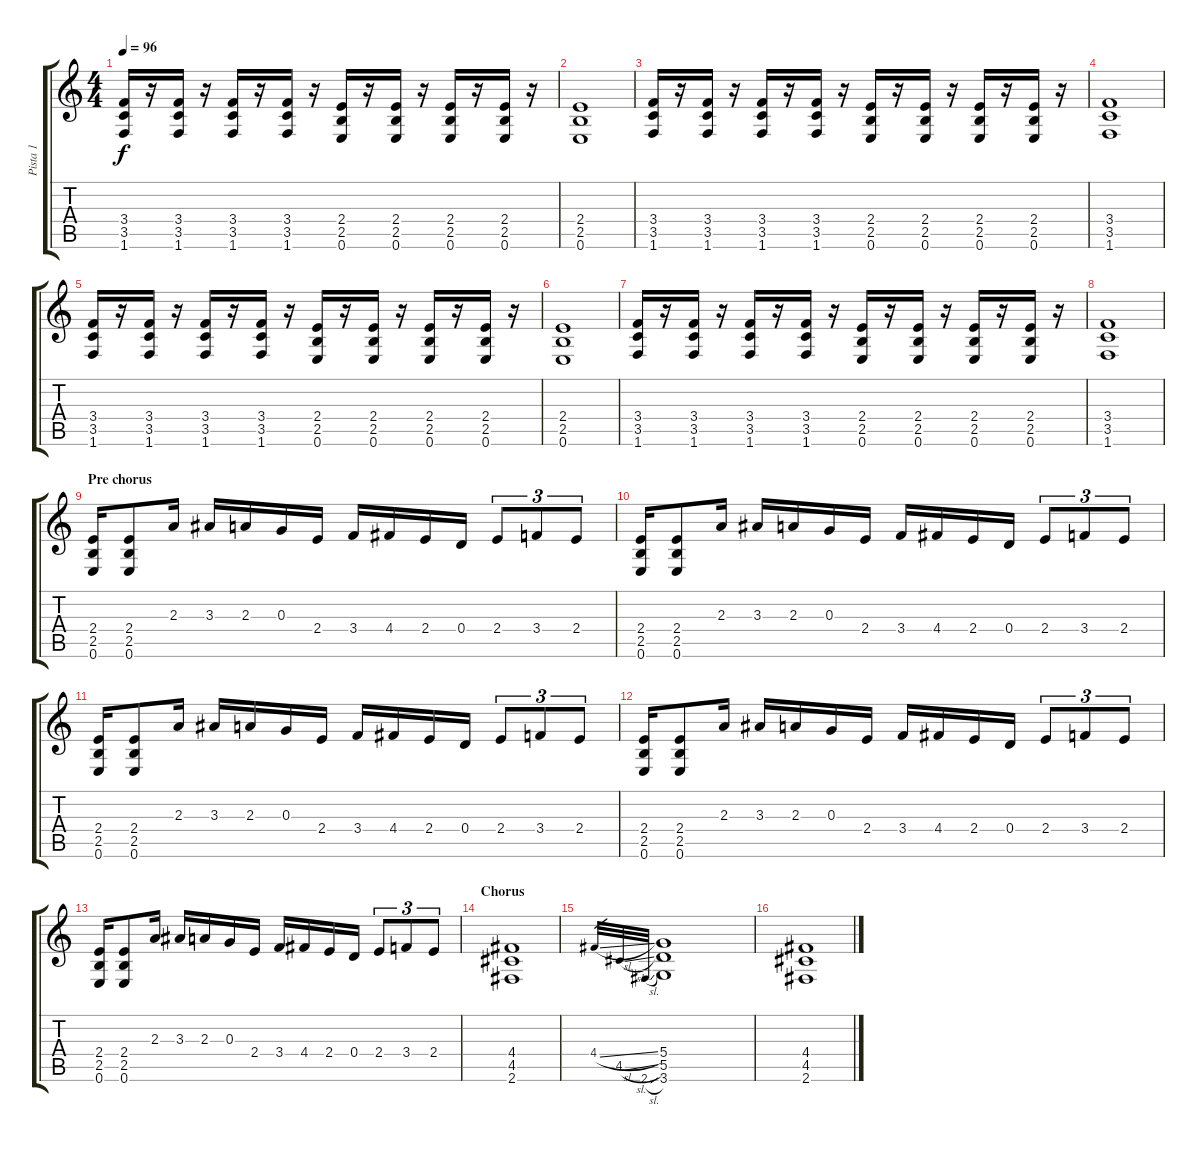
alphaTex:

\track ("Pista 1" "Pista 1") {instrument distortionguitar}
\staff {score tabs}
\tuning (E4 B3 G3 D3 A2 E2) {hide}
\ts (4 4)
\tempo 96
\clef g2
\ks c
(3.4 3.5 1.6).16{dy f} r.16 (3.4 3.5 1.6).16 r.16 (3.4 3.5 1.6).16 r.16 (3.4 3.5 1.6).16 r.16 (2.4 2.5 0.6).16 r.16 (2.4 2.5 0.6).16 r.16 (2.4 2.5 0.6).16 r.16 (2.4 2.5 0.6).16 r.16 |
(2.4 2.5 0.6).1 |
(3.4 3.5 1.6).16 r.16 (3.4 3.5 1.6).16 r.16 (3.4 3.5 1.6).16 r.16 (3.4 3.5 1.6).16 r.16 (2.4 2.5 0.6).16 r.16 (2.4 2.5 0.6).16 r.16 (2.4 2.5 0.6).16 r.16 (2.4 2.5 0.6).16 r.16 |
(3.4 3.5 1.6).1 |
(3.4 3.5 1.6).16 r.16 (3.4 3.5 1.6).16 r.16 (3.4 3.5 1.6).16 r.16 (3.4 3.5 1.6).16 r.16 (2.4 2.5 0.6).16 r.16 (2.4 2.5 0.6).16 r.16 (2.4 2.5 0.6).16 r.16 (2.4 2.5 0.6).16 r.16 |
(2.4 2.5 0.6).1 |
(3.4 3.5 1.6).16 r.16 (3.4 3.5 1.6).16 r.16 (3.4 3.5 1.6).16 r.16 (3.4 3.5 1.6).16 r.16 (2.4 2.5 0.6).16 r.16 (2.4 2.5 0.6).16 r.16 (2.4 2.5 0.6).16 r.16 (2.4 2.5 0.6).16 r.16 |
(3.4 3.5 1.6).1 |
\section ("" "Pre chorus")
(2.4 2.5 0.6).16 (2.4 2.5 0.6).8 2.3.16 3.3.16 2.3.16 0.3.16 2.4.16 3.4.16 4.4.16 2.4.16 0.4.16 2.4.8{tu (3 2)} 3.4.8{tu (3 2)} 2.4.8{tu (3 2)} |
(2.4 2.5 0.6).16 (2.4 2.5 0.6).8 2.3.16 3.3.16 2.3.16 0.3.16 2.4.16 3.4.16 4.4.16 2.4.16 0.4.16 2.4.8{tu (3 2)} 3.4.8{tu (3 2)} 2.4.8{tu (3 2)} |
(2.4 2.5 0.6).16 (2.4 2.5 0.6).8 2.3.16 3.3.16 2.3.16 0.3.16 2.4.16 3.4.16 4.4.16 2.4.16 0.4.16 2.4.8{tu (3 2)} 3.4.8{tu (3 2)} 2.4.8{tu (3 2)} |
(2.4 2.5 0.6).16 (2.4 2.5 0.6).8 2.3.16 3.3.16 2.3.16 0.3.16 2.4.16 3.4.16 4.4.16 2.4.16 0.4.16 2.4.8{tu (3 2)} 3.4.8{tu (3 2)} 2.4.8{tu (3 2)} |
(2.4 2.5 0.6).16 (2.4 2.5 0.6).8 2.3.16 3.3.16 2.3.16 0.3.16 2.4.16 3.4.16 4.4.16 2.4.16 0.4.16 2.4.8{tu (3 2)} 3.4.8{tu (3 2)} 2.4.8{tu (3 2)} |
\section ("" "Chorus ")
(4.4 4.5 2.6).1{instrument distortionguitar} |
4.4{sl}.32{gr} 4.5{sl}.32{gr} 2.6{sl}.32{gr} (5.4 5.5 3.6).1 |
(4.4 4.5 2.6).1
